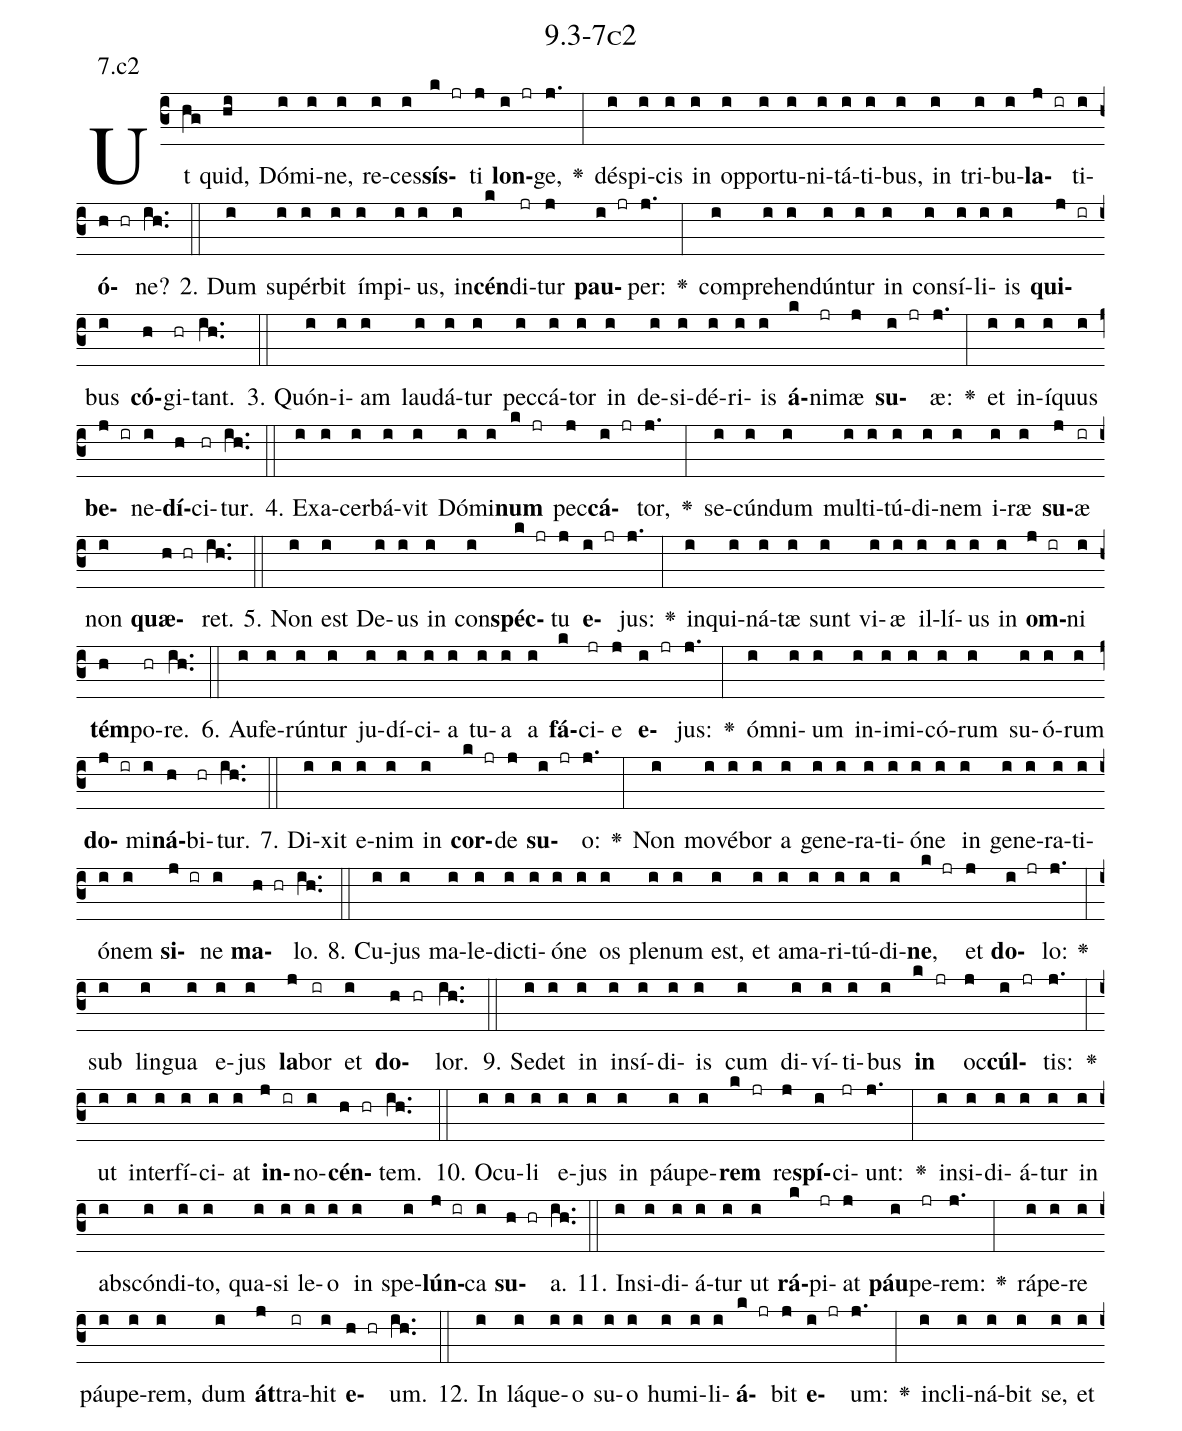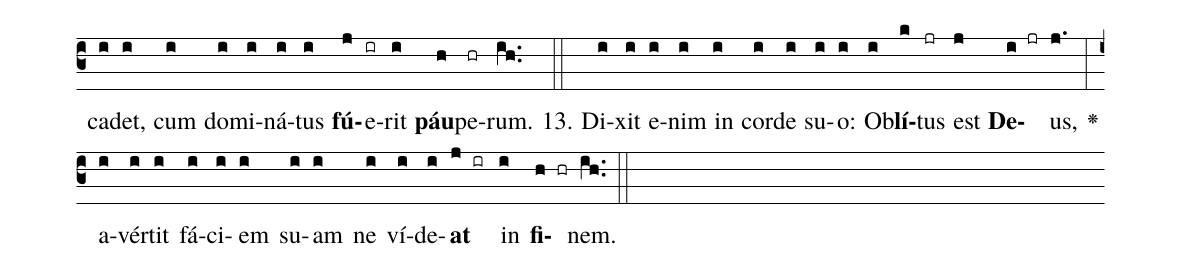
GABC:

name: 9.3-7c2;
annotation: 7.c2;
%%
(c3)Ut(hg) quid,(hi) Dó(i)mi(i)ne,(i) re(i)ces(i)<b>sís</b>(k jr)ti(j) <b>lon</b>(i jr)ge,(j.) <v>\greheightstar</v>(:) dé(i)spi(i)cis(i) in(i) op(i)por(i)tu(i)ni(i)tá(i)ti(i)bus,(i) in(i) tri(i)bu(i)<b>la</b>(j ir)ti(i)<b>ó</b>(h hr)ne?(ih..) (::)
2. Dum(i) su(i)pér(i)bit(i) ím(i)pi(i)us,(i) in(i)<b>cén</b>(k)di(jr)tur(j) <b>pau</b>(i jr)per:(j.) <v>\greheightstar</v>(:) com(i)pre(i)hen(i)dún(i)tur(i) in(i) con(i)sí(i)li(i)is(i) <b>qui</b>(j ir)bus(i) <b>có</b>(h)gi(hr)tant.(ih..) (::)
3. Quón(i)i(i)am(i) lau(i)dá(i)tur(i) pec(i)cá(i)tor(i) in(i) de(i)si(i)dé(i)ri(i)is(i) <b>á</b>(k)ni(jr)mæ(j) <b>su</b>(i jr)æ:(j.) <v>\greheightstar</v>(:) et(i) in(i)í(i)quus(i) <b>be</b>(j ir)ne(i)<b>dí</b>(h)ci(hr)tur.(ih..) (::)
4. Ex(i)a(i)cer(i)bá(i)vit(i) Dó(i)mi(i)<b>num</b>(k jr) pec(j)<b>cá</b>(i jr)tor,(j.) <v>\greheightstar</v>(:) se(i)cún(i)dum(i) mul(i)ti(i)tú(i)di(i)nem(i) i(i)ræ(i) <b>su</b>(j)æ(ir) non(i) <b>quæ</b>(h hr)ret.(ih..) (::)
5. Non(i) est(i) De(i)us(i) in(i) con(i)<b>spéc</b>(k jr)tu(j) <b>e</b>(i jr)jus:(j.) <v>\greheightstar</v>(:) in(i)qui(i)ná(i)tæ(i) sunt(i) vi(i)æ(i) il(i)lí(i)us(i) in(i) <b>om</b>(j ir)ni(i) <b>tém</b>(h)po(hr)re.(ih..) (::)
6. Au(i)fe(i)rún(i)tur(i) ju(i)dí(i)ci(i)a(i) tu(i)a(i) a(i) <b>fá</b>(k)ci(jr)e(j) <b>e</b>(i jr)jus:(j.) <v>\greheightstar</v>(:) óm(i)ni(i)um(i) in(i)i(i)mi(i)có(i)rum(i) su(i)ó(i)rum(i) <b>do</b>(j ir)mi(i)<b>ná</b>(h)bi(hr)tur.(ih..) (::)
7. Di(i)xit(i) e(i)nim(i) in(i) <b>cor</b>(k jr)de(j) <b>su</b>(i jr)o:(j.) <v>\greheightstar</v>(:) Non(i) mo(i)vé(i)bor(i) a(i) ge(i)ne(i)ra(i)ti(i)ó(i)ne(i) in(i) ge(i)ne(i)ra(i)ti(i)ó(i)nem(i) <b>si</b>(j ir)ne(i) <b>ma</b>(h hr)lo.(ih..) (::)
8. Cu(i)jus(i) ma(i)le(i)dic(i)ti(i)ó(i)ne(i) os(i) ple(i)num(i) est,(i) et(i) a(i)ma(i)ri(i)tú(i)di(i)<b>ne</b>,(k jr) et(j) <b>do</b>(i jr)lo:(j.) <v>\greheightstar</v>(:) sub(i) lin(i)gua(i) e(i)jus(i) <b>la</b>(j)bor(ir) et(i) <b>do</b>(h hr)lor.(ih..) (::)
9. Se(i)det(i) in(i) in(i)sí(i)di(i)is(i) cum(i) di(i)ví(i)ti(i)bus(i) <b>in</b>(k jr) oc(j)<b>cúl</b>(i jr)tis:(j.) <v>\greheightstar</v>(:) ut(i) in(i)ter(i)fí(i)ci(i)at(i) <b>in</b>(j ir)no(i)<b>cén</b>(h hr)tem.(ih..) (::)
10. O(i)cu(i)li(i) e(i)jus(i) in(i) páu(i)pe(i)<b>rem</b>(k jr) re(j)<b>spí</b>(i)ci(jr)unt:(j.) <v>\greheightstar</v>(:) in(i)si(i)di(i)á(i)tur(i) in(i) abs(i)cón(i)di(i)to,(i) qua(i)si(i) le(i)o(i) in(i) spe(i)<b>lún</b>(j ir)ca(i) <b>su</b>(h hr)a.(ih..) (::)
11. In(i)si(i)di(i)á(i)tur(i) ut(i) <b>rá</b>(k)pi(jr)at(j) <b>páu</b>(i)pe(jr)rem:(j.) <v>\greheightstar</v>(:) rá(i)pe(i)re(i) páu(i)pe(i)rem,(i) dum(i) <b>át</b>(j)tra(ir)hit(i) <b>e</b>(h hr)um.(ih..) (::)
12. In(i) lá(i)que(i)o(i) su(i)o(i) hu(i)mi(i)li(i)<b>á</b>(k jr)bit(j) <b>e</b>(i jr)um:(j.) <v>\greheightstar</v>(:) in(i)cli(i)ná(i)bit(i) se,(i) et(i) ca(i)det,(i) cum(i) do(i)mi(i)ná(i)tus(i) <b>fú</b>(j)e(ir)rit(i) <b>páu</b>(h)pe(hr)rum.(ih..) (::)
13. Di(i)xit(i) e(i)nim(i) in(i) cor(i)de(i) su(i)o:(i) Ob(i)<b>lí</b>(k)tus(jr) est(j) <b>De</b>(i jr)us,(j.) <v>\greheightstar</v>(:) a(i)vér(i)tit(i) fá(i)ci(i)em(i) su(i)am(i) ne(i) ví(i)de(i)<b>at</b>(j ir) in(i) <b>fi</b>(h hr)nem.(ih..) (::)
